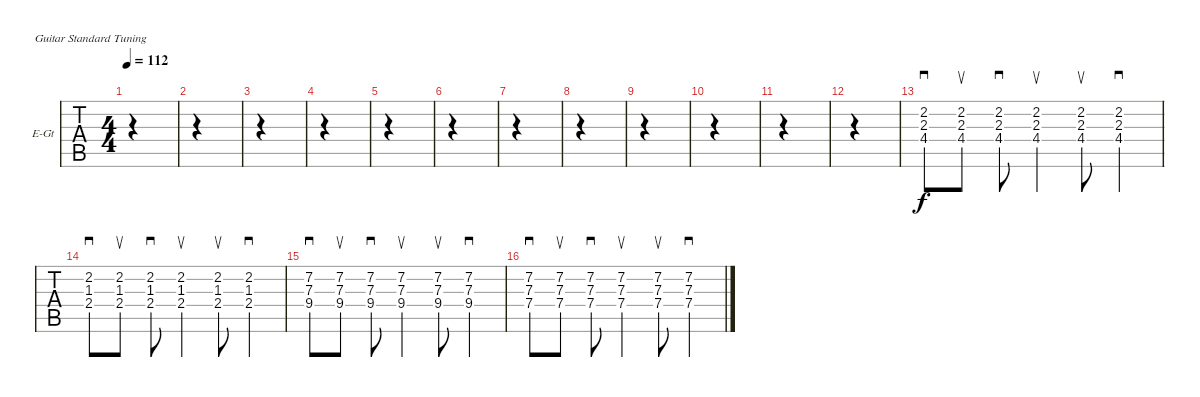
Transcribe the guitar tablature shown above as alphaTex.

\defaultSystemsLayout 4
\bracketExtendMode groupsimilarinstruments
\firstSystemTrackNameOrientation horizontal
\otherSystemsTrackNameOrientation horizontal
\track ("rythm guitar" "E-Gt") {instrument overdrivenguitar}
\staff {tabs}
\tuning (E4 B3 G3 D3 A2 E2)
\ts (4 4)
\tempo 112
\clef g2
\ks c
|
|
|
|
|
|
|
|
|
|
|
|
(4.4 2.3 2.2).8{sd} (4.4 2.3 2.2).8{su} (4.4 2.3 2.2).8{sd} (4.4 2.3 2.2).4{su} (4.4 2.3 2.2).8{su} (4.4 2.3 2.2).4{sd} |
(2.4 1.3 2.2).8{sd} (2.4 1.3 2.2).8{su} (2.4 1.3 2.2).8{sd} (2.4 1.3 2.2).4{su} (2.4 1.3 2.2).8{su} (2.4 1.3 2.2).4{sd} |
(9.4 7.3 7.2).8{sd} (9.4 7.3 7.2).8{su} (9.4 7.3 7.2).8{sd} (9.4 7.3 7.2).4{su} (9.4 7.3 7.2).8{su} (9.4 7.3 7.2).4{sd} |
(7.4 7.3 7.2).8{sd} (7.4 7.3 7.2).8{su} (7.4 7.3 7.2).8{sd} (7.4 7.3 7.2).4{su} (7.4 7.3 7.2).8{su} (7.4 7.3 7.2).4{sd}
